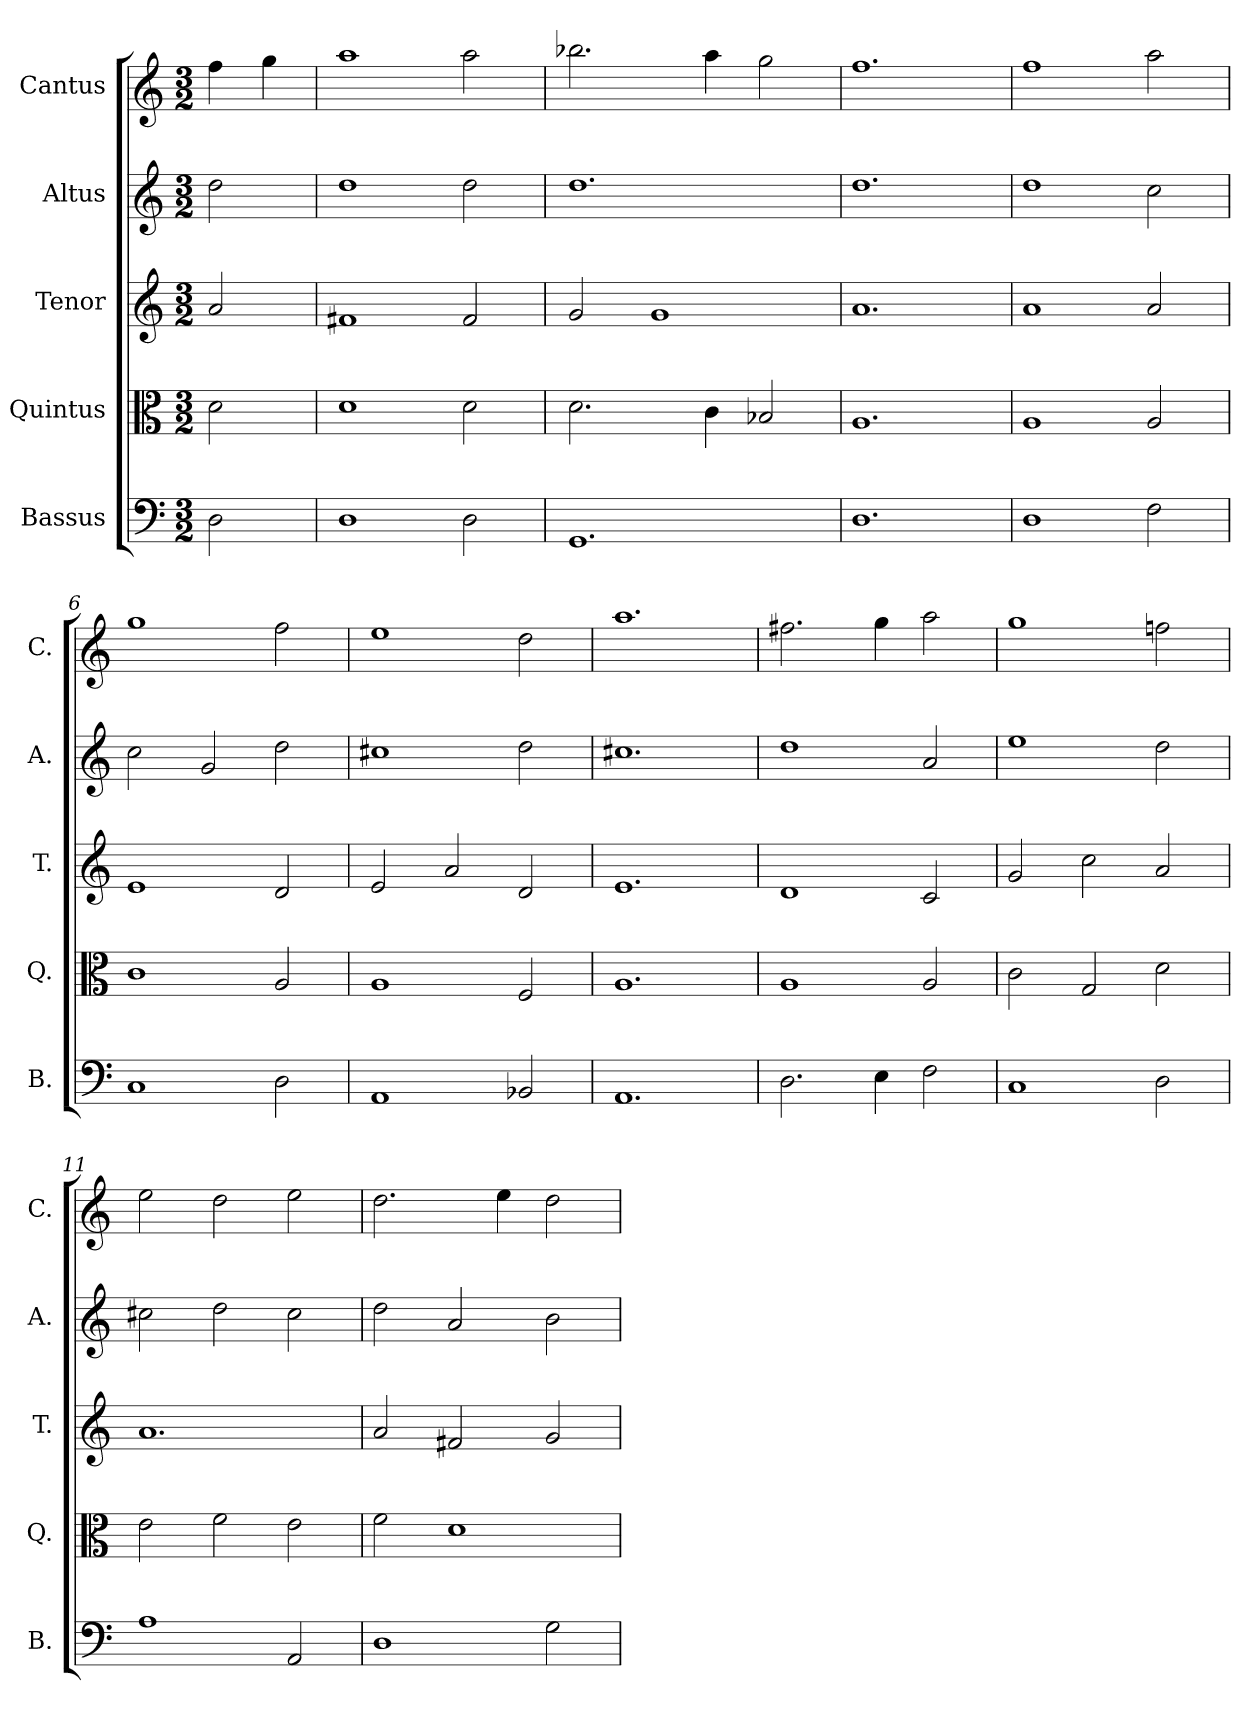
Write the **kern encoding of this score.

**kern	**kern	**kern	**kern	**kern
*part5	*part4	*part3	*part2	*part1
*staff5	*staff4	*staff3	*staff2	*staff1
*I"Bassus	*I"Quintus	*I"Tenor	*I"Altus	*I"Cantus
*I'B.	*I'Q.	*I'T.	*I'A.	*I'C.
*clefF4	*clefC3	*clefG2	*clefG2	*clefG2
*k[]	*k[]	*k[]	*k[]	*k[]
*C:	*C:	*C:	*C:	*C:
*M3/2	*M3/2	*M3/2	*M3/2	*M3/2
=1	=1	=1	=1	=1
2D\	2d\	2a/	2dd\	4ff\
.	.	.	.	4gg\
=2	=2	=2	=2	=2
1D\	1d\	1f#X/	1dd\	1aa\
2D\	2d\	2f#/	2dd\	2aa\
=3	=3	=3	=3	=3
1.GG/	2.d\	2g/	1.dd\	2.bb-X\
.	.	1g/	.	.
.	4c\	.	.	4aa\
.	2B-X/	.	.	2gg\
=4	=4	=4	=4	=4
1.D\	1.A/	1.a/	1.dd\	1.ff\
=5	=5	=5	=5	=5
1D\	1A/	1a/	1dd\	1ff\
2F\	2A/	2a/	2cc\	2aa\
=6	=6	=6	=6	=6
1C/	1c\	1e/	2cc\	1gg\
.	.	.	2g/	.
2D\	2A/	2d/	2dd\	2ff\
=7	=7	=7	=7	=7
1AA/	1A/	2e/	1cc#X\	1ee\
.	.	2a/	.	.
2BB-X/	2F/	2d/	2dd\	2dd\
=8	=8	=8	=8	=8
1.AA/	1.A/	1.e/	1.cc#X\	1.aa\
=9	=9	=9	=9	=9
2.D\	1A/	1d/	1dd\	2.ff#X\
4E\	.	.	.	4gg\
2F\	2A/	2c/	2a/	2aa\
=10	=10	=10	=10	=10
1C/	2c\	2g/	1ee\	1gg\
.	2G/	2cc\	.	.
2D\	2d\	2a/	2dd\	2ffn\
=11	=11	=11	=11	=11
1A\	2e\	1.a/	2cc#X\	2ee\
.	2f\	.	2dd\	2dd\
2AA/	2e\	.	2cc#\	2ee\
!!LO:LB:g=z
=12	=12	=12	=12	=12
1D\	2f\	2a/	2dd\	2.dd\
.	1d\	2f#X/	2a/	.
.	.	.	.	4ee\
2G\	.	2g/	2b\	2dd\
=	=	=	=	=
*-	*-	*-	*-	*-
